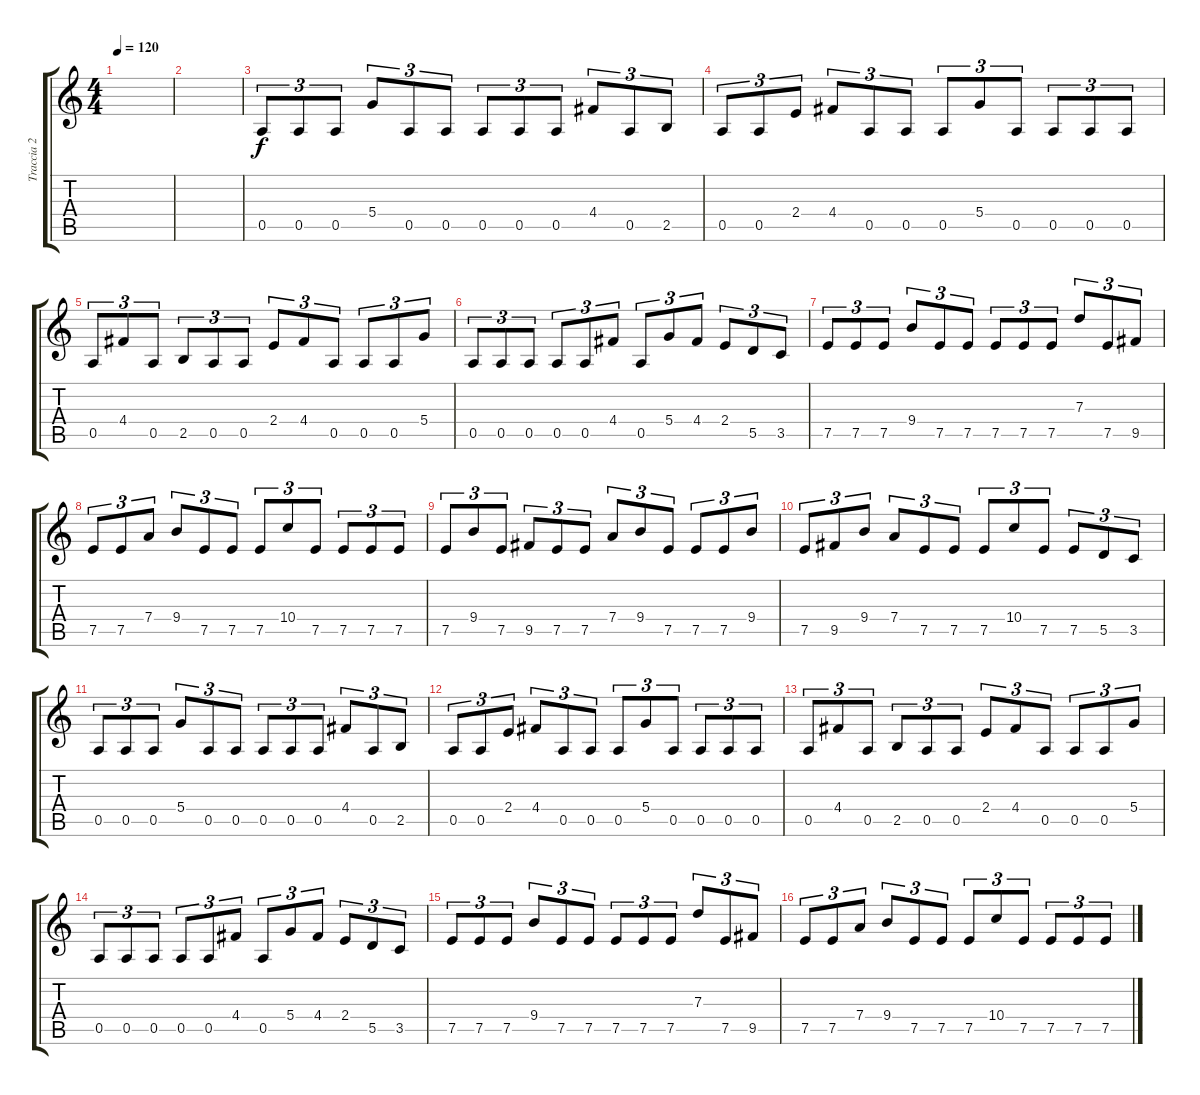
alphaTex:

\track ("Traccia 2" "Traccia 2") {instrument distortionguitar}
\staff {score tabs}
\tuning (E4 B3 G3 D3 A2 E2) {hide}
\ts (4 4)
\tempo 120
\clef g2
\ks c
|
|
0.5.8{tu (3 2)} 0.5.8{tu (3 2)} 0.5.8{tu (3 2)} 5.4.8{tu (3 2)} 0.5.8{tu (3 2)} 0.5.8{tu (3 2)} 0.5.8{tu (3 2)} 0.5.8{tu (3 2)} 0.5.8{tu (3 2)} 4.4.8{tu (3 2)} 0.5.8{tu (3 2)} 2.5.8{tu (3 2)} |
0.5.8{tu (3 2)} 0.5.8{tu (3 2)} 2.4.8{tu (3 2)} 4.4.8{tu (3 2)} 0.5.8{tu (3 2)} 0.5.8{tu (3 2)} 0.5.8{tu (3 2)} 5.4.8{tu (3 2)} 0.5.8{tu (3 2)} 0.5.8{tu (3 2)} 0.5.8{tu (3 2)} 0.5.8{tu (3 2)} |
0.5.8{tu (3 2)} 4.4.8{tu (3 2)} 0.5.8{tu (3 2)} 2.5.8{tu (3 2)} 0.5.8{tu (3 2)} 0.5.8{tu (3 2)} 2.4.8{tu (3 2)} 4.4.8{tu (3 2)} 0.5.8{tu (3 2)} 0.5.8{tu (3 2)} 0.5.8{tu (3 2)} 5.4.8{tu (3 2)} |
0.5.8{tu (3 2)} 0.5.8{tu (3 2)} 0.5.8{tu (3 2)} 0.5.8{tu (3 2)} 0.5.8{tu (3 2)} 4.4.8{tu (3 2)} 0.5.8{tu (3 2)} 5.4.8{tu (3 2)} 4.4.8{tu (3 2)} 2.4.8{tu (3 2)} 5.5.8{tu (3 2)} 3.5.8{tu (3 2)} |
7.5.8{tu (3 2)} 7.5.8{tu (3 2)} 7.5.8{tu (3 2)} 9.4.8{tu (3 2)} 7.5.8{tu (3 2)} 7.5.8{tu (3 2)} 7.5.8{tu (3 2)} 7.5.8{tu (3 2)} 7.5.8{tu (3 2)} 7.3.8{tu (3 2)} 7.5.8{tu (3 2)} 9.5.8{tu (3 2)} |
7.5.8{tu (3 2)} 7.5.8{tu (3 2)} 7.4.8{tu (3 2)} 9.4.8{tu (3 2)} 7.5.8{tu (3 2)} 7.5.8{tu (3 2)} 7.5.8{tu (3 2)} 10.4.8{tu (3 2)} 7.5.8{tu (3 2)} 7.5.8{tu (3 2)} 7.5.8{tu (3 2)} 7.5.8{tu (3 2)} |
7.5.8{tu (3 2)} 9.4.8{tu (3 2)} 7.5.8{tu (3 2)} 9.5.8{tu (3 2)} 7.5.8{tu (3 2)} 7.5.8{tu (3 2)} 7.4.8{tu (3 2)} 9.4.8{tu (3 2)} 7.5.8{tu (3 2)} 7.5.8{tu (3 2)} 7.5.8{tu (3 2)} 9.4.8{tu (3 2)} |
7.5.8{tu (3 2)} 9.5.8{tu (3 2)} 9.4.8{tu (3 2)} 7.4.8{tu (3 2)} 7.5.8{tu (3 2)} 7.5.8{tu (3 2)} 7.5.8{tu (3 2)} 10.4.8{tu (3 2)} 7.5.8{tu (3 2)} 7.5.8{tu (3 2)} 5.5.8{tu (3 2)} 3.5.8{tu (3 2)} |
0.5.8{tu (3 2)} 0.5.8{tu (3 2)} 0.5.8{tu (3 2)} 5.4.8{tu (3 2)} 0.5.8{tu (3 2)} 0.5.8{tu (3 2)} 0.5.8{tu (3 2)} 0.5.8{tu (3 2)} 0.5.8{tu (3 2)} 4.4.8{tu (3 2)} 0.5.8{tu (3 2)} 2.5.8{tu (3 2)} |
0.5.8{tu (3 2)} 0.5.8{tu (3 2)} 2.4.8{tu (3 2)} 4.4.8{tu (3 2)} 0.5.8{tu (3 2)} 0.5.8{tu (3 2)} 0.5.8{tu (3 2)} 5.4.8{tu (3 2)} 0.5.8{tu (3 2)} 0.5.8{tu (3 2)} 0.5.8{tu (3 2)} 0.5.8{tu (3 2)} |
0.5.8{tu (3 2)} 4.4.8{tu (3 2)} 0.5.8{tu (3 2)} 2.5.8{tu (3 2)} 0.5.8{tu (3 2)} 0.5.8{tu (3 2)} 2.4.8{tu (3 2)} 4.4.8{tu (3 2)} 0.5.8{tu (3 2)} 0.5.8{tu (3 2)} 0.5.8{tu (3 2)} 5.4.8{tu (3 2)} |
0.5.8{tu (3 2)} 0.5.8{tu (3 2)} 0.5.8{tu (3 2)} 0.5.8{tu (3 2)} 0.5.8{tu (3 2)} 4.4.8{tu (3 2)} 0.5.8{tu (3 2)} 5.4.8{tu (3 2)} 4.4.8{tu (3 2)} 2.4.8{tu (3 2)} 5.5.8{tu (3 2)} 3.5.8{tu (3 2)} |
7.5.8{tu (3 2)} 7.5.8{tu (3 2)} 7.5.8{tu (3 2)} 9.4.8{tu (3 2)} 7.5.8{tu (3 2)} 7.5.8{tu (3 2)} 7.5.8{tu (3 2)} 7.5.8{tu (3 2)} 7.5.8{tu (3 2)} 7.3.8{tu (3 2)} 7.5.8{tu (3 2)} 9.5.8{tu (3 2)} |
7.5.8{tu (3 2)} 7.5.8{tu (3 2)} 7.4.8{tu (3 2)} 9.4.8{tu (3 2)} 7.5.8{tu (3 2)} 7.5.8{tu (3 2)} 7.5.8{tu (3 2)} 10.4.8{tu (3 2)} 7.5.8{tu (3 2)} 7.5.8{tu (3 2)} 7.5.8{tu (3 2)} 7.5.8{tu (3 2)}
